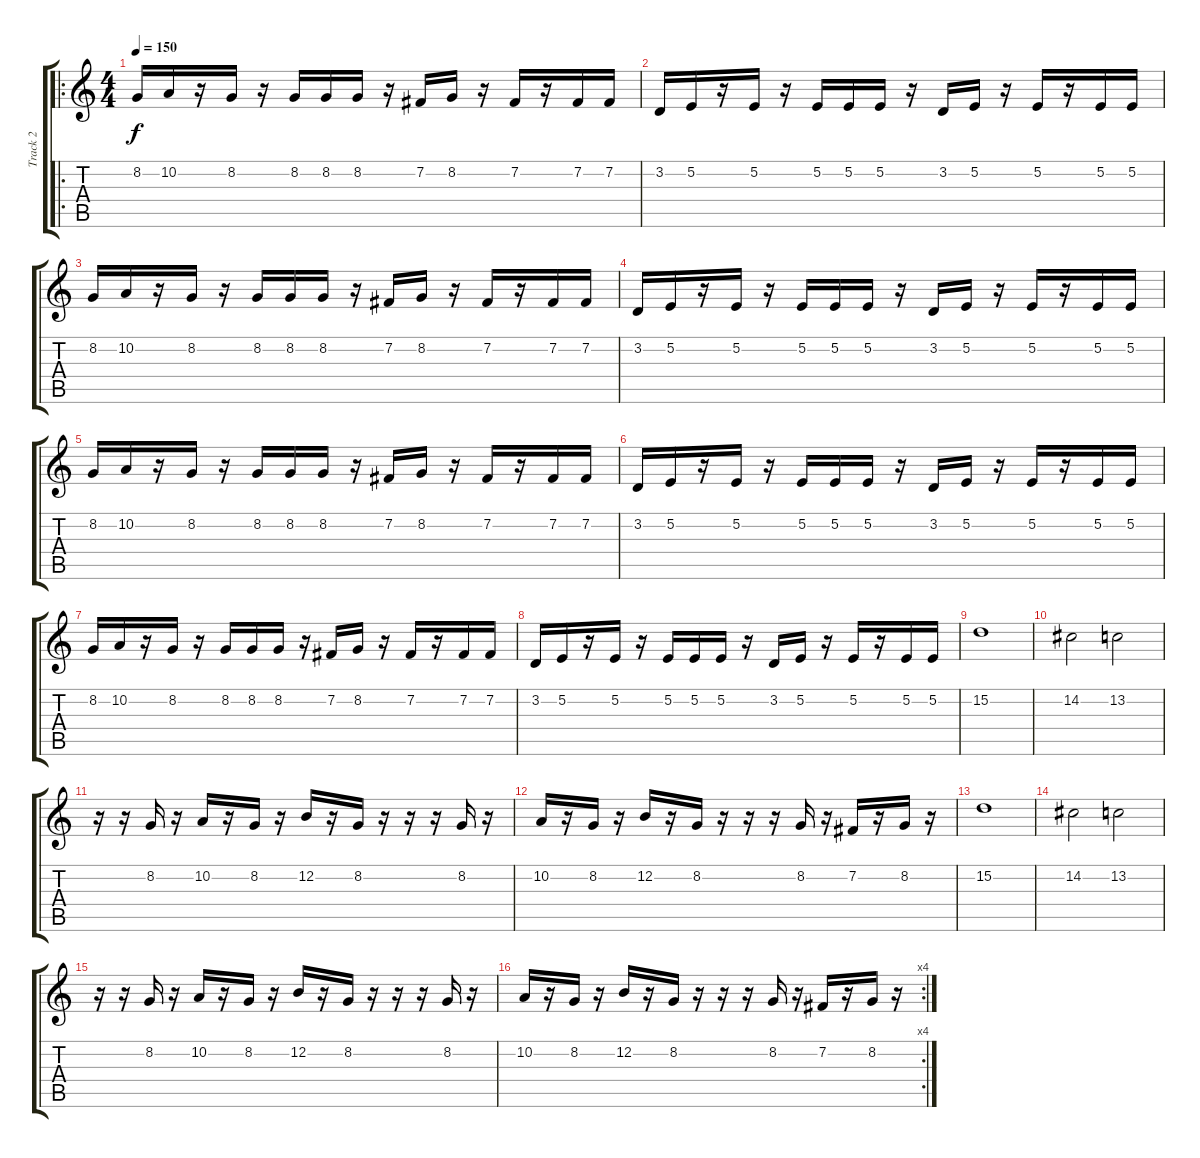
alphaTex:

\track ("Track 2" "Track 2") {instrument lead5charang}
\staff {score tabs}
\tuning (E4 B3 G3 D3 A2 E2) {hide}
\ro
\ts (4 4)
\tempo 150
\clef g2
\ks c
8.2.16{dy f} 10.2.16 r.16 8.2.16 r.16 8.2.16 8.2.16 8.2.16 r.16 7.2.16 8.2.16 r.16 7.2.16 r.16 7.2.16 7.2.16 |
3.2.16 5.2.16 r.16 5.2.16 r.16 5.2.16 5.2.16 5.2.16 r.16 3.2.16 5.2.16 r.16 5.2.16 r.16 5.2.16 5.2.16 |
8.2.16 10.2.16 r.16 8.2.16 r.16 8.2.16 8.2.16 8.2.16 r.16 7.2.16 8.2.16 r.16 7.2.16 r.16 7.2.16 7.2.16 |
3.2.16 5.2.16 r.16 5.2.16 r.16 5.2.16 5.2.16 5.2.16 r.16 3.2.16 5.2.16 r.16 5.2.16 r.16 5.2.16 5.2.16 |
8.2.16 10.2.16 r.16 8.2.16 r.16 8.2.16 8.2.16 8.2.16 r.16 7.2.16 8.2.16 r.16 7.2.16 r.16 7.2.16 7.2.16 |
3.2.16 5.2.16 r.16 5.2.16 r.16 5.2.16 5.2.16 5.2.16 r.16 3.2.16 5.2.16 r.16 5.2.16 r.16 5.2.16 5.2.16 |
8.2.16 10.2.16 r.16 8.2.16 r.16 8.2.16 8.2.16 8.2.16 r.16 7.2.16 8.2.16 r.16 7.2.16 r.16 7.2.16 7.2.16 |
3.2.16 5.2.16 r.16 5.2.16 r.16 5.2.16 5.2.16 5.2.16 r.16 3.2.16 5.2.16 r.16 5.2.16 r.16 5.2.16 5.2.16 |
15.2.1 |
14.2.2 13.2.2 |
r.16 r.16 8.2.16 r.16 10.2.16 r.16 8.2.16 r.16 12.2.16 r.16 8.2.16 r.16 r.16 r.16 8.2.16 r.16 |
10.2.16 r.16 8.2.16 r.16 12.2.16 r.16 8.2.16 r.16 r.16 r.16 8.2.16 r.16 7.2.16 r.16 8.2.16 r.16 |
15.2.1 |
14.2.2 13.2.2 |
r.16 r.16 8.2.16 r.16 10.2.16 r.16 8.2.16 r.16 12.2.16 r.16 8.2.16 r.16 r.16 r.16 8.2.16 r.16 |
\rc 4
10.2.16 r.16 8.2.16 r.16 12.2.16 r.16 8.2.16 r.16 r.16 r.16 8.2.16 r.16 7.2.16 r.16 8.2.16 r.16
